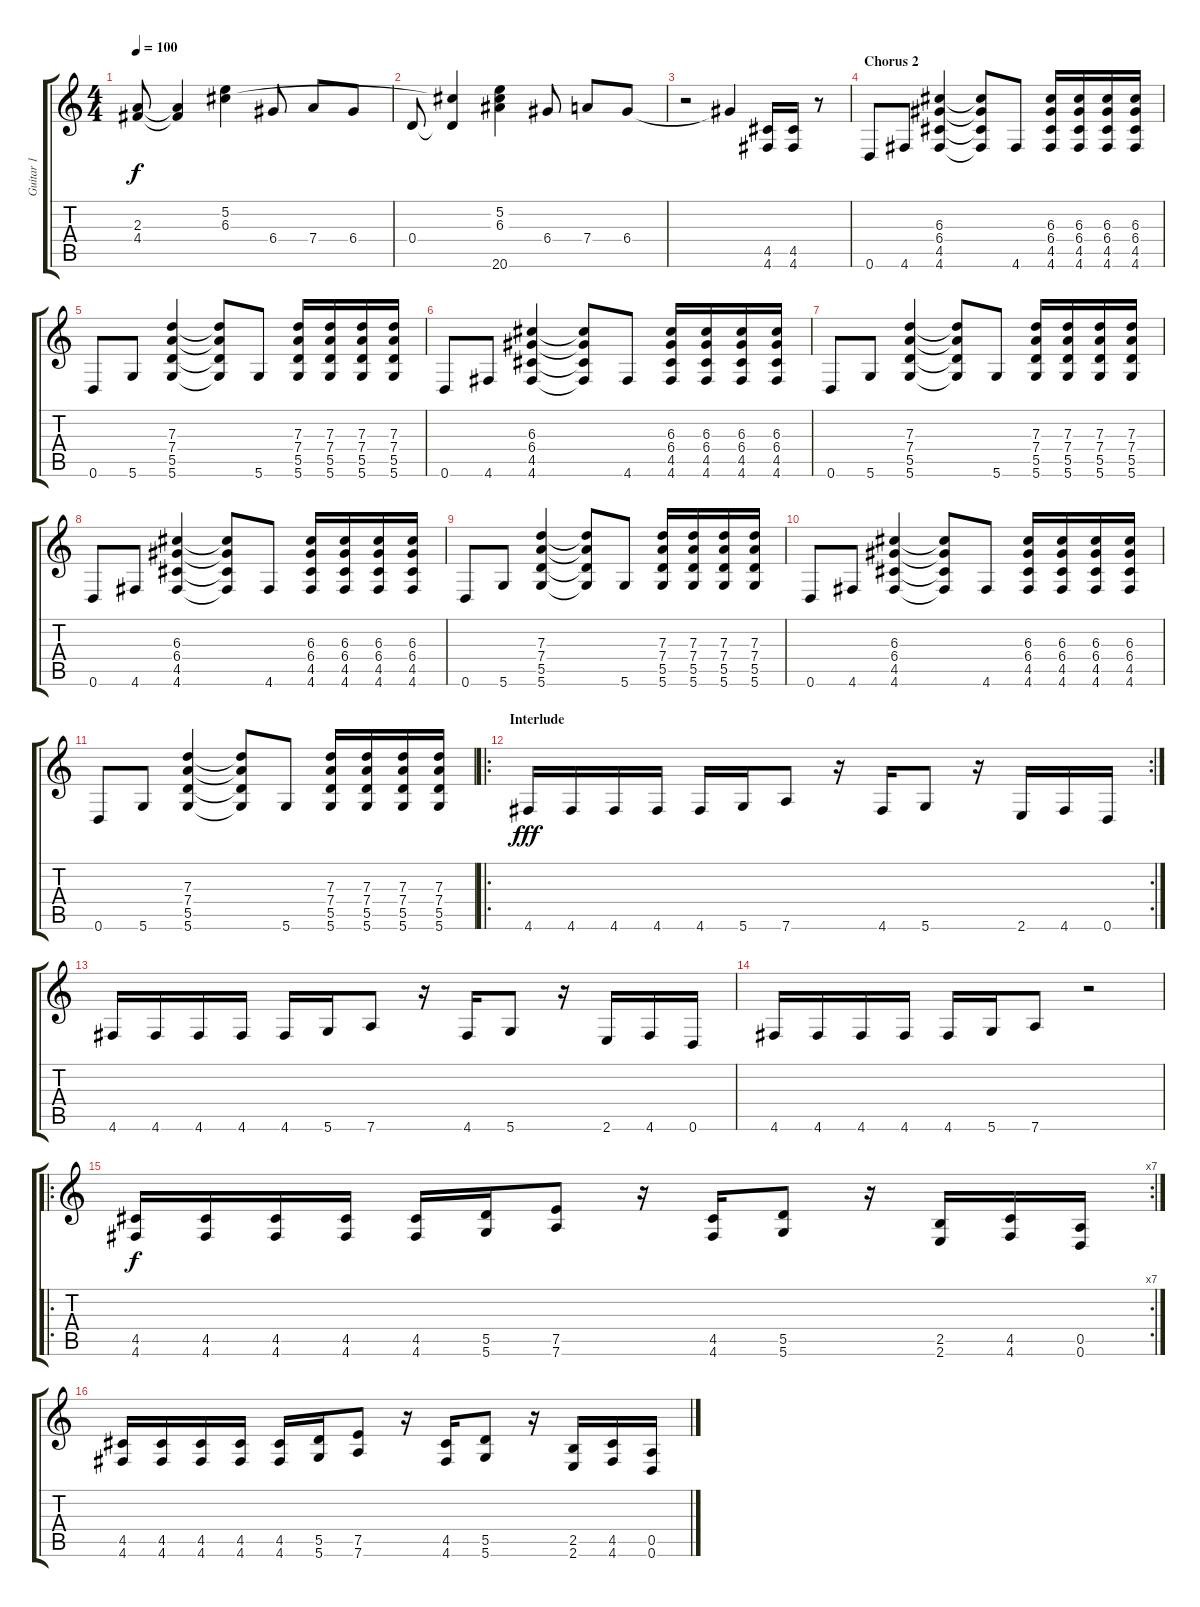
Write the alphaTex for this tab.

\track ("Guitar 1" "Guitar 1") {instrument distortionguitar}
\staff {score tabs}
\tuning (E4 B3 G3 D3 A2 D2) {hide}
\ts (4 4)
\tempo 100
\clef g2
\ks c
(2.3 4.4).8{dy f instrument acousticguitarnylon} (2.3{t} 4.4{t}).4 (5.2 6.3).4 6.4.8 7.4.8 6.4.8 |
0.4.8{instrument acousticguitarnylon} (6.3{t} 0.4{t}).4 (5.2 6.3 20.6).4 6.4.8 7.4.8 6.4.8 |
r.2 6.4{t}.4 (4.5 4.6).16{instrument distortionguitar} (4.5 4.6).16 r.8 |
\section ("" "Chorus 2")
0.6.8 4.6.8 (6.3 6.4 4.5 4.6).4 (6.3{t} 6.4{t} 4.5{t} 4.6{t}).8 4.6.8 (6.3 6.4 4.5 4.6).16 (6.3 6.4 4.5 4.6).16 (6.3 6.4 4.5 4.6).16 (6.3 6.4 4.5 4.6).16 |
0.6.8 5.6.8 (7.3 7.4 5.5 5.6).4 (7.3{t} 7.4{t} 5.5{t} 5.6{t}).8 5.6.8 (7.3 7.4 5.5 5.6).16 (7.3 7.4 5.5 5.6).16 (7.3 7.4 5.5 5.6).16 (7.3 7.4 5.5 5.6).16 |
0.6.8 4.6.8 (6.3 6.4 4.5 4.6).4 (6.3{t} 6.4{t} 4.5{t} 4.6{t}).8 4.6.8 (6.3 6.4 4.5 4.6).16 (6.3 6.4 4.5 4.6).16 (6.3 6.4 4.5 4.6).16 (6.3 6.4 4.5 4.6).16 |
0.6.8 5.6.8 (7.3 7.4 5.5 5.6).4 (7.3{t} 7.4{t} 5.5{t} 5.6{t}).8 5.6.8 (7.3 7.4 5.5 5.6).16 (7.3 7.4 5.5 5.6).16 (7.3 7.4 5.5 5.6).16 (7.3 7.4 5.5 5.6).16 |
0.6.8 4.6.8 (6.3 6.4 4.5 4.6).4 (6.3{t} 6.4{t} 4.5{t} 4.6{t}).8 4.6.8 (6.3 6.4 4.5 4.6).16 (6.3 6.4 4.5 4.6).16 (6.3 6.4 4.5 4.6).16 (6.3 6.4 4.5 4.6).16 |
0.6.8 5.6.8 (7.3 7.4 5.5 5.6).4 (7.3{t} 7.4{t} 5.5{t} 5.6{t}).8 5.6.8 (7.3 7.4 5.5 5.6).16 (7.3 7.4 5.5 5.6).16 (7.3 7.4 5.5 5.6).16 (7.3 7.4 5.5 5.6).16 |
0.6.8 4.6.8 (6.3 6.4 4.5 4.6).4 (6.3{t} 6.4{t} 4.5{t} 4.6{t}).8 4.6.8 (6.3 6.4 4.5 4.6).16 (6.3 6.4 4.5 4.6).16 (6.3 6.4 4.5 4.6).16 (6.3 6.4 4.5 4.6).16 |
0.6.8 5.6.8 (7.3 7.4 5.5 5.6).4 (7.3{t} 7.4{t} 5.5{t} 5.6{t}).8 5.6.8 (7.3 7.4 5.5 5.6).16 (7.3 7.4 5.5 5.6).16 (7.3 7.4 5.5 5.6).16 (7.3 7.4 5.5 5.6).16 |
\ro
\rc 2
\section ("" "Interlude")
4.6.16{dy fff} 4.6.16 4.6.16 4.6.16 4.6.16 5.6.16 7.6.8 r.16 4.6.16 5.6.8 r.16 2.6.16 4.6.16 0.6.16 |
4.6.16 4.6.16 4.6.16 4.6.16 4.6.16 5.6.16 7.6.8 r.16 4.6.16 5.6.8 r.16 2.6.16 4.6.16 0.6.16 |
4.6.16 4.6.16 4.6.16 4.6.16 4.6.16 5.6.16 7.6.8 r.2 |
\ro
\rc 7
(4.5 4.6).16{dy f} (4.5 4.6).16 (4.5 4.6).16 (4.5 4.6).16 (4.5 4.6).16 (5.5 5.6).16 (7.5 7.6).8 r.16 (4.5 4.6).16 (5.5 5.6).8 r.16 (2.5 2.6).16 (4.5 4.6).16 (0.5 0.6).16 |
(4.5 4.6).16 (4.5 4.6).16 (4.5 4.6).16 (4.5 4.6).16 (4.5 4.6).16 (5.5 5.6).16 (7.5 7.6).8 r.16 (4.5 4.6).16 (5.5 5.6).8 r.16 (2.5 2.6).16 (4.5 4.6).16 (0.5 0.6).16
